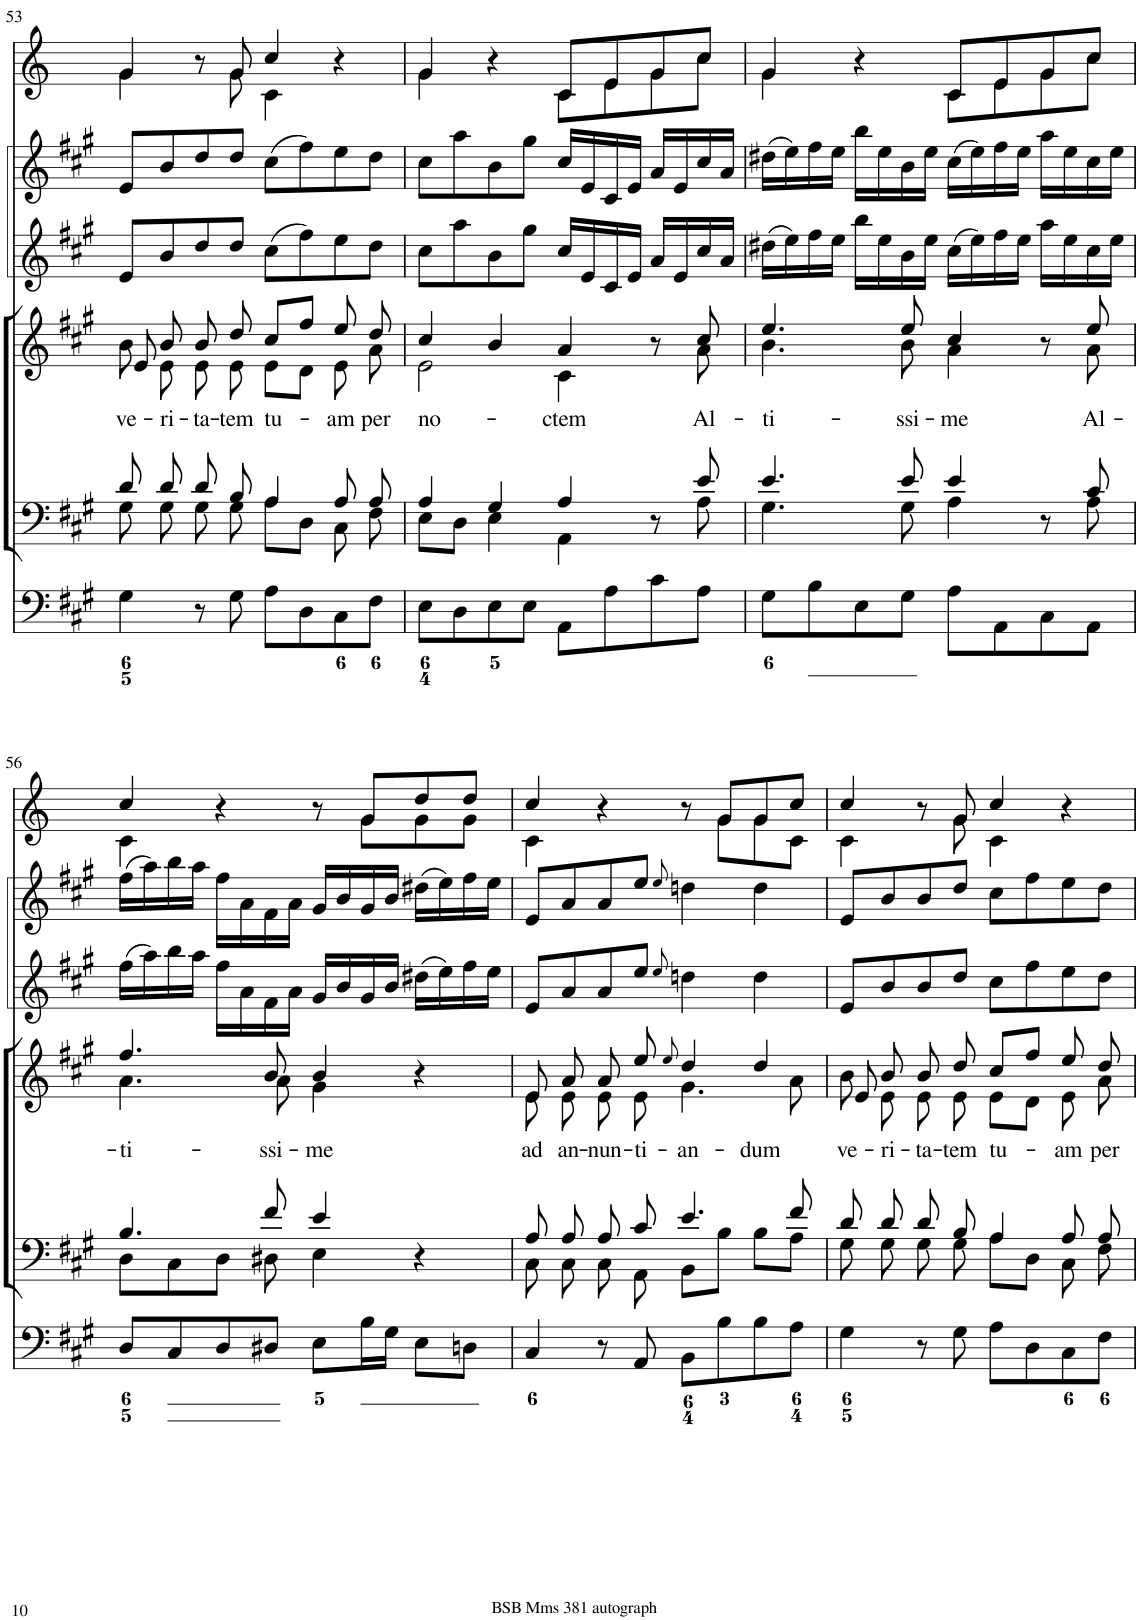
**kern	**kern	**kern	**text	**kern	**kern	**kern
*part6	*part5	*part4	*part4	*part3	*part2	*part1
*staff6	*staff5	*staff4	*staff4	*staff3	*staff2	*staff1
*I"Organ	*I"Voice	*I"Voice	*	*I"Violin	*I"Violini	*I"Corni in A
*	*	*	*	*I'Vln	*I'Vln	*
!!LO:PB:g=z
*clefF4	*clefF4	*clefG2	*	*clefG2	*clefG2	*clefG2
*	*	*	*	*	*	*Trd2c3
*k[f#c#g#]	*k[f#c#g#]	*k[f#c#g#]	*	*k[f#c#g#]	*k[f#c#g#]	*k[]
*M4/4	*M4/4	*M4/4	*	*M4/4	*M4/4	*M4/4
*met(c)	*met(c)	*met(c)	*	*met(c)	*met(c)	*met(c)
=53	=53	=53	=53	=53	=53	=53
*	*^	*	*	*	*	*
!	!	!	!	!LO:LY:b	!	!	!
*	*	*	*^	*	*	*	*^
4G#\	8d/	8G#\	8e/	8b\	ve-	8e/L	8e/L	4g/	4g\
!	!	!	!	!	!LO:LY:b	!	!	!	!
.	8d/	8G#\	8b/	8e\	-ri-	8b/	8b/	.	.
!	!	!	!	!	!LO:LY:b	!	!	!	!
8r	8d/	8G#\	8b/	8e\	-ta-	8dd/	8dd/	8r	8ryy
!	!	!	!	!	!LO:LY:b	!	!	!	!
8G#\	8B/	8G#\	8dd/	8e\	-tem	8dd/J	8dd/J	8g/	8g\
!	!	!	!	!	!LO:LY:b	!	!	!	!
8A\L	4A/	8A\L	8cc#/L	8e\L	tu-	(8cc#\L	(8cc#\L	4cc/	4c\
8D\	.	8D\J	8ff#/J	8d\J	.	8ff#\)	8ff#\)	.	.
!	!	!	!	!	!LO:LY:b	!	!	!	!
8C#\	8A/	8C#\	8ee/	8e\	-am	8ee\	8ee\	4r	4ryy
!	!	!	!	!	!LO:LY:b	!	!	!	!
8F#\J	8A/	8F#\	8dd/	8a\	per	8dd\J	8dd\J	.	.
=54	=54	=54	=54	=54	=54	=54	=54	=54	=54
!	!	!	!	!	!LO:LY:b	!	!	!	!
8E\L	4A/	8E\L	4cc#/	2e\	no-	8cc#\L	8cc#\L	4g/	4g\
8D\	.	8D\J	.	.	.	8aa\	8aa\	.	.
8E\	4G#/	4E\	4b/	.	.	8b\	8b\	4r	4ryy
8E\J	.	.	.	.	.	8gg#\J	8gg#\J	.	.
!	!	!	!	!	!LO:LY:b	!	!	!	!
8AA\L	4A/	4AA\	4a/	4c#\	-ctem	16cc#/LL	16cc#/LL	8c/L	8c\L
.	.	.	.	.	.	16e/	16e/	.	.
8A\	.	.	.	.	.	16c#/	16c#/	8e/	8e\
.	.	.	.	.	.	16e/JJ	16e/JJ	.	.
8c#\	8r	8ryy	8r	8ryy	.	16a/LL	16a/LL	8g/	8g\
.	.	.	.	.	.	16e/	16e/	.	.
!	!	!	!	!	!LO:LY:b	!	!	!	!
8A\J	8e/	8A\	8cc#/	8a\	Al-	16cc#/	16cc#/	8cc/J	8cc\J
.	.	.	.	.	.	16a/JJ	16a/JJ	.	.
=55	=55	=55	=55	=55	=55	=55	=55	=55	=55
!	!	!	!	!	!LO:LY:b	!	!	!	!
8G#\L	4.e/	4.G#\	4.ee/	4.b\	-ti-	(16dd#X\LL	(16dd#X\LL	4g/	4g\
.	.	.	.	.	.	16ee\)	16ee\)	.	.
8B\	.	.	.	.	.	16ff#\	16ff#\	.	.
.	.	.	.	.	.	16ee\JJ	16ee\JJ	.	.
8E\	.	.	.	.	.	16bb\LL	16bb\LL	4r	4ryy
.	.	.	.	.	.	16ee\	16ee\	.	.
!	!	!	!	!	!LO:LY:b	!	!	!	!
8G#\J	8e/	8G#\	8ee/	8b\	-ssi-	16b\	16b\	.	.
.	.	.	.	.	.	16ee\JJ	16ee\JJ	.	.
!	!	!	!	!	!LO:LY:b	!	!	!	!
8A\L	4e/	4A\	4cc#/	4a\	-me	(16cc#\LL	(16cc#\LL	8c/L	8c\L
.	.	.	.	.	.	16ee\)	16ee\)	.	.
8AA\	.	.	.	.	.	16ff#\	16ff#\	8e/	8e\
.	.	.	.	.	.	16ee\JJ	16ee\JJ	.	.
8C#\	8r	8ryy	8r	8ryy	.	16aa\LL	16aa\LL	8g/	8g\
.	.	.	.	.	.	16ee\	16ee\	.	.
!	!	!	!	!	!LO:LY:b	!	!	!	!
8AA\J	8c#/	8A\	8ee/	8a\	Al-	16cc#\	16cc#\	8cc/J	8cc\J
.	.	.	.	.	.	16ee\JJ	16ee\JJ	.	.
!!LO:LB:g=z	!!
=56	=56	=56	=56	=56	=56	=56	=56	=56	=56
!	!	!	!	!	!LO:LY:b	!	!	!	!
8D/L	4.B/	8D\L	4.ff#/	4.a\	-ti-	(16ff#\LL	(16ff#\LL	4cc/	4c\
.	.	.	.	.	.	16aa\)	16aa\)	.	.
8C#/	.	8C#\	.	.	.	16bb\	16bb\	.	.
.	.	.	.	.	.	16aa\JJ	16aa\JJ	.	.
8D/	.	8D\J	.	.	.	16ff#\LL	16ff#\LL	4r	4.ryy
.	.	.	.	.	.	16a\	16a\	.	.
!	!	!	!	!	!LO:LY:b	!	!	!	!
8D#X/J	8f#/	8D#X\	8b/	8a\	ssi-	16f#\	16f#\	.	.
.	.	.	.	.	.	16a\JJ	16a\JJ	.	.
!	!	!	!	!	!LO:LY:b	!	!	!	!
8E\L	4e/	4E\	4b/	4g#\	-me	16g#/LL	16g#/LL	8r	.
.	.	.	.	.	.	16b/	16b/	.	.
16B\L	.	.	.	.	.	16g#/	16g#/	8g/L	8g\L
16G#\JJ	.	.	.	.	.	16b/JJ	16b/JJ	.	.
8E\L	4r	4ryy	4r	4ryy	.	(16dd#X\LL	(16dd#X\LL	8dd/	8g\
.	.	.	.	.	.	16ee\)	16ee\)	.	.
8Dn\J	.	.	.	.	.	16ff#\	16ff#\	8dd/J	8g\J
.	.	.	.	.	.	16ee\JJ	16ee\JJ	.	.
=57	=57	=57	=57	=57	=57	=57	=57	=57	=57
!	!	!	!	!	!LO:LY:b	!	!	!	!
4C#/	8A/	8C#\	8e/	8e\	ad	8e/L	8e/L	4cc/	4c\
!	!	!	!	!	!LO:LY:b	!	!	!	!
.	8A/	8C#\	8a/	8e\	an-	8a/	8a/	.	.
!	!	!	!	!	!LO:LY:b	!	!	!	!
8r	8A/	8C#\	8a/	8e\	-nun-	8a/	8a/	4r	4.ryy
!	!	!	!	!	!LO:LY:b	!	!	!	!
8AA/	8c#/	8AA\	8ee/	8e\	-ti-	8ee/J	8ee/J	.	.
.	.	.	8qee/	.	.	8qee/	8qee/	.	.
!	!	!	!	!	!LO:LY:b	!	!	!	!
8BB\L	4.e/	8BB\L	4dd/	4.g#\	-an-	4ddn\	4ddn\	8r	.
8B\	.	8B\J	.	.	.	.	.	8g/L	8g\L
!	!	!	!	!	!LO:LY:b	!	!	!	!
8B\	.	8B\L	4dd/	.	-dum	4dd\	4dd\	8g/	8g\
8A\J	8f#/	8A\J	.	8a\	.	.	.	8cc/J	8c\J
=58	=58	=58	=58	=58	=58	=58	=58	=58	=58
!	!	!	!	!	!LO:LY:b	!	!	!	!
4G#\	8d/	8G#\	8e/	8b\	ve-	8e/L	8e/L	4cc/	4c\
!	!	!	!	!	!LO:LY:b	!	!	!	!
.	8d/	8G#\	8b/	8e\	-ri-	8b/	8b/	.	.
!	!	!	!	!	!LO:LY:b	!	!	!	!
8r	8d/	8G#\	8b/	8e\	-ta-	8b/	8b/	8r	8ryy
!	!	!	!	!	!LO:LY:b	!	!	!	!
8G#\	8B/	8G#\	8dd/	8e\	-tem	8dd/J	8dd/J	8g/	8g\
!	!	!	!	!	!LO:LY:b	!	!	!	!
8A\L	4A/	8A\L	8cc#/L	8e\L	tu-	8cc#\L	8cc#\L	4cc/	4c\
8D\	.	8D\J	8ff#/J	8d\J	.	8ff#\	8ff#\	.	.
!	!	!	!	!	!LO:LY:b	!	!	!	!
8C#\	8A/	8C#\	8ee/	8e\	-am	8ee\	8ee\	4r	4ryy
!	!	!	!	!	!LO:LY:b	!	!	!	!
8F#\J	8A/	8F#\	8dd/	8a\	per	8dd\J	8dd\J	.	.
*	*v	*v	*	*	*	*	*	*v	*v
*	*	*v	*v	*	*	*	*
=	=	=	=	=	=	=
*-	*-	*-	*-	*-	*-	*-
